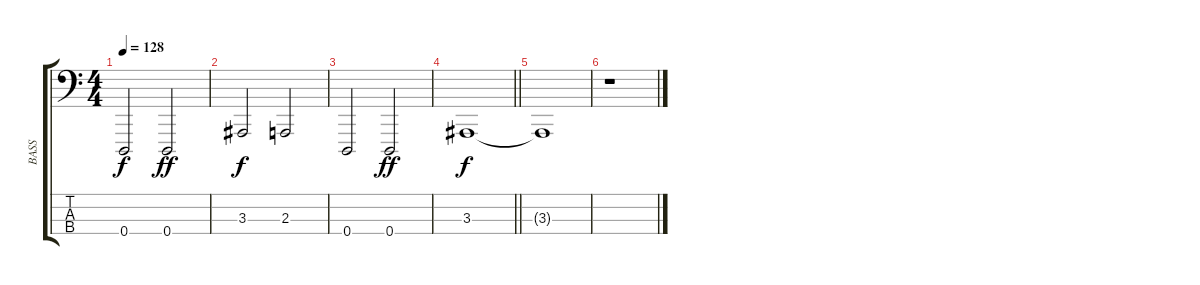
\track ("BASS" "BASS") {instrument lead8bassandlead}
\staff {score tabs}
\tuning (F2 C2 G1 D1) {hide}
\ts (4 4)
\tempo 128
\clef f4
\ks c
0.4.2{dy f} 0.4.2{dy ff} |
3.3.2{dy f} 2.3.2 |
0.4.2 0.4.2{dy ff} |
\barLineRight lightlight
3.3.1{dy f volume 4} |
3.3{t}.1 |
r.1
